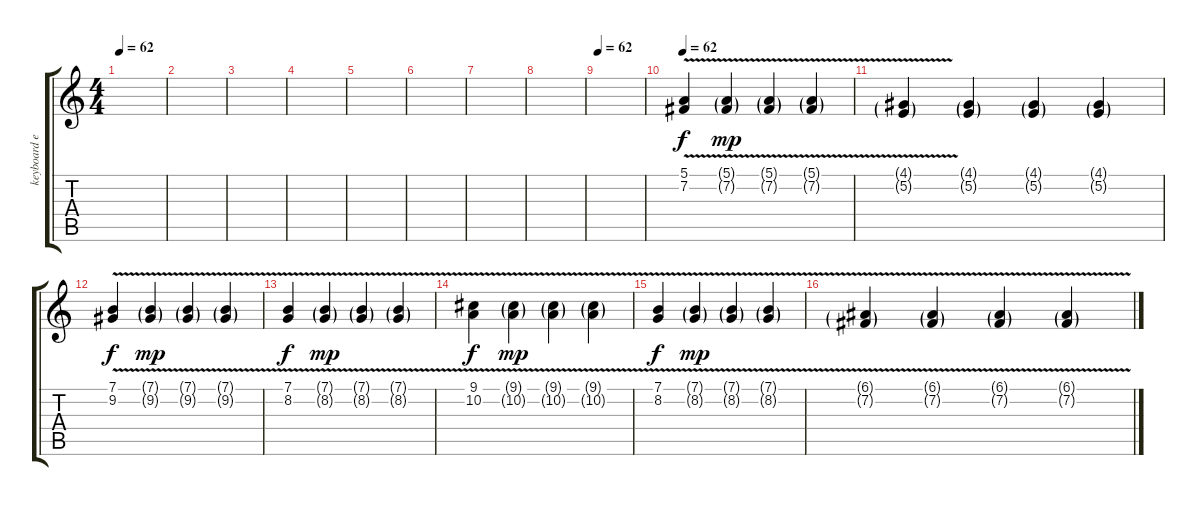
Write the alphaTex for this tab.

\track ("keyboard echo" "keyboard e") {instrument electricpiano1}
\staff {score tabs}
\tuning (E4 B3 G3 D3 A2 E2) {hide}
\ts (4 4)
\tempo 62
\clef g2
\ks c
|
|
|
|
|
|
|
|
\tempo 62
|
\tempo 62
(5.1{v} 7.2).4{dy f instrument lead2sawtooth} (5.1{g} 7.2{v g}).4{dy mp} (5.1{g} 7.2{v g}).4 (5.1{g} 7.2{v g}).4 |
(4.1{v g} 5.2{g}).4 (4.1{g} 5.2{g}).4 (4.1{g} 5.2{g}).4 (4.1{g} 5.2{g}).4 |
(7.1{v} 9.2).4{dy f} (7.1{g} 9.2{v g}).4{dy mp} (7.1{g} 9.2{v g}).4 (7.1{g} 9.2{v g}).4 |
(7.1{v} 8.2).4{dy f} (7.1{v g} 8.2{g}).4{dy mp} (7.1{v g} 8.2{g}).4 (7.1{v g} 8.2{g}).4 |
(9.1{v} 10.2).4{dy f} (9.1{g} 10.2{v g}).4{dy mp} (9.1{g} 10.2{v g}).4 (9.1{g} 10.2{v g}).4 |
(7.1{v} 8.2).4{dy f} (7.1{g} 8.2{v g}).4{dy mp} (7.1{g} 8.2{v g}).4 (7.1{g} 8.2{v g}).4 |
(6.1{v g} 7.2{g}).4 (6.1{v g} 7.2{g}).4 (6.1{v g} 7.2{g}).4 (6.1{v g} 7.2{g}).4
